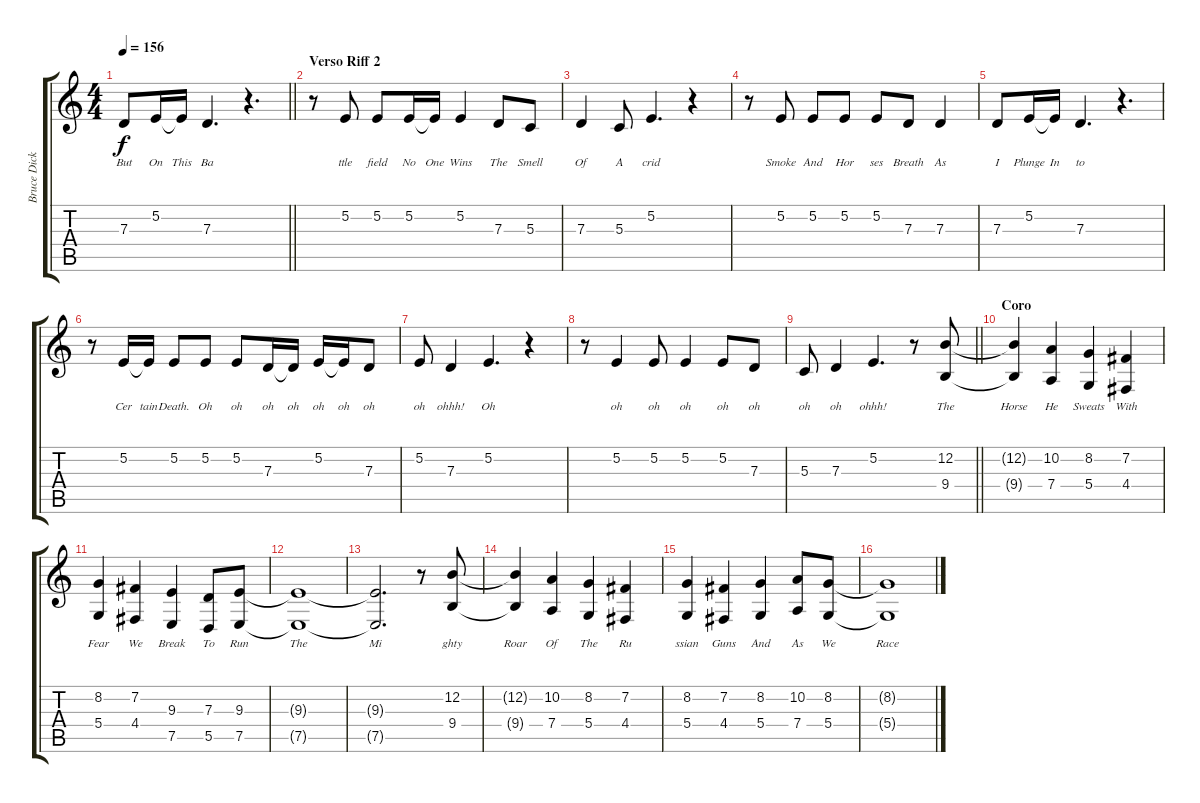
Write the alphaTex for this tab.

\track ("Bruce Dickinson" "Bruce Dick") {instrument lead2sawtooth}
\staff {score tabs}
\tuning (E4 B3 G3 D3 A2 E2) {hide}
\ts (4 4)
\tempo 156
\clef g2
\barLineRight lightlight
\ks c
7.3.8{lyrics (0 "But") lyrics (1 "") lyrics (2 "") lyrics (3 "") lyrics (4 "") dy f} 5.2.16{lyrics (0 "On") lyrics (1 "") lyrics (2 "") lyrics (3 "") lyrics (4 "")} 5.2{t}.16{lyrics (0 "This") lyrics (1 "") lyrics (2 "") lyrics (3 "") lyrics (4 "")} 7.3.4{d lyrics (0 "Ba") lyrics (1 "") lyrics (2 "") lyrics (3 "") lyrics (4 "")} r.4{d} |
\section ("" "Verso Riff 2")
r.8 5.2.8{lyrics (0 "ttle") lyrics (1 "") lyrics (2 "") lyrics (3 "") lyrics (4 "")} 5.2.8{lyrics (0 "field") lyrics (1 "") lyrics (2 "") lyrics (3 "") lyrics (4 "")} 5.2.16{lyrics (0 "No") lyrics (1 "") lyrics (2 "") lyrics (3 "") lyrics (4 "")} 5.2{t}.16{lyrics (0 "One") lyrics (1 "") lyrics (2 "") lyrics (3 "") lyrics (4 "")} 5.2.4{lyrics (0 "Wins") lyrics (1 "") lyrics (2 "") lyrics (3 "") lyrics (4 "")} 7.3.8{lyrics (0 "The") lyrics (1 "") lyrics (2 "") lyrics (3 "") lyrics (4 "")} 5.3.8{lyrics (0 "Smell") lyrics (1 "") lyrics (2 "") lyrics (3 "") lyrics (4 "")} |
7.3.4{lyrics (0 "Of") lyrics (1 "") lyrics (2 "") lyrics (3 "") lyrics (4 "")} 5.3.8{lyrics (0 "A") lyrics (1 "") lyrics (2 "") lyrics (3 "") lyrics (4 "")} 5.2.4{d lyrics (0 "crid") lyrics (1 "") lyrics (2 "") lyrics (3 "") lyrics (4 "")} r.4 |
r.8 5.2.8{lyrics (0 "Smoke") lyrics (1 "") lyrics (2 "") lyrics (3 "") lyrics (4 "")} 5.2.8{lyrics (0 "And") lyrics (1 "") lyrics (2 "") lyrics (3 "") lyrics (4 "")} 5.2.8{lyrics (0 "Hor") lyrics (1 "") lyrics (2 "") lyrics (3 "") lyrics (4 "")} 5.2.8{lyrics (0 "ses") lyrics (1 "") lyrics (2 "") lyrics (3 "") lyrics (4 "")} 7.3.8{lyrics (0 "Breath") lyrics (1 "") lyrics (2 "") lyrics (3 "") lyrics (4 "")} 7.3.4{lyrics (0 "As") lyrics (1 "") lyrics (2 "") lyrics (3 "") lyrics (4 "")} |
7.3.8{lyrics (0 "I") lyrics (1 "") lyrics (2 "") lyrics (3 "") lyrics (4 "")} 5.2.16{lyrics (0 "Plunge") lyrics (1 "") lyrics (2 "") lyrics (3 "") lyrics (4 "")} 5.2{t}.16{lyrics (0 "In") lyrics (1 "") lyrics (2 "") lyrics (3 "") lyrics (4 "")} 7.3.4{d lyrics (0 "to") lyrics (1 "") lyrics (2 "") lyrics (3 "") lyrics (4 "")} r.4{d} |
r.8 5.2.16{lyrics (0 "Cer") lyrics (1 "") lyrics (2 "") lyrics (3 "") lyrics (4 "")} 5.2{t}.16{lyrics (0 "tain") lyrics (1 "") lyrics (2 "") lyrics (3 "") lyrics (4 "")} 5.2.8{lyrics (0 "Death.") lyrics (1 "") lyrics (2 "") lyrics (3 "") lyrics (4 "")} 5.2.8{lyrics (0 "Oh") lyrics (1 "") lyrics (2 "") lyrics (3 "") lyrics (4 "")} 5.2.8{lyrics (0 "oh") lyrics (1 "") lyrics (2 "") lyrics (3 "") lyrics (4 "")} 7.3.16{lyrics (0 "oh") lyrics (1 "") lyrics (2 "") lyrics (3 "") lyrics (4 "")} 7.3{t}.16{lyrics (0 "oh") lyrics (1 "") lyrics (2 "") lyrics (3 "") lyrics (4 "")} 5.2.16{lyrics (0 "oh") lyrics (1 "") lyrics (2 "") lyrics (3 "") lyrics (4 "")} 5.2{t}.16{lyrics (0 "oh") lyrics (1 "") lyrics (2 "") lyrics (3 "") lyrics (4 "")} 7.3.8{lyrics (0 "oh") lyrics (1 "") lyrics (2 "") lyrics (3 "") lyrics (4 "")} |
5.2.8{lyrics (0 "oh") lyrics (1 "") lyrics (2 "") lyrics (3 "") lyrics (4 "")} 7.3.4{lyrics (0 "ohhh!") lyrics (1 "") lyrics (2 "") lyrics (3 "") lyrics (4 "")} 5.2.4{d lyrics (0 "Oh") lyrics (1 "") lyrics (2 "") lyrics (3 "") lyrics (4 "")} r.4 |
r.8 5.2.4{lyrics (0 "oh") lyrics (1 "") lyrics (2 "") lyrics (3 "") lyrics (4 "")} 5.2.8{lyrics (0 "oh") lyrics (1 "") lyrics (2 "") lyrics (3 "") lyrics (4 "")} 5.2.4{lyrics (0 "oh") lyrics (1 "") lyrics (2 "") lyrics (3 "") lyrics (4 "")} 5.2.8{lyrics (0 "oh") lyrics (1 "") lyrics (2 "") lyrics (3 "") lyrics (4 "")} 7.3.8{lyrics (0 "oh") lyrics (1 "") lyrics (2 "") lyrics (3 "") lyrics (4 "")} |
\barLineRight lightlight
5.3.8{lyrics (0 "oh") lyrics (1 "") lyrics (2 "") lyrics (3 "") lyrics (4 "")} 7.3.4{lyrics (0 "oh") lyrics (1 "") lyrics (2 "") lyrics (3 "") lyrics (4 "")} 5.2.4{d lyrics (0 "ohhh!") lyrics (1 "") lyrics (2 "") lyrics (3 "") lyrics (4 "")} r.8 (12.2 9.4).8{lyrics (0 "The") lyrics (1 "") lyrics (2 "") lyrics (3 "") lyrics (4 "")} |
\section ("" "Coro")
(12.2{t} 9.4{t}).4{lyrics (0 "Horse") lyrics (1 "") lyrics (2 "") lyrics (3 "") lyrics (4 "")} (10.2 7.4).4{lyrics (0 "He") lyrics (1 "") lyrics (2 "") lyrics (3 "") lyrics (4 "")} (8.2 5.4).4{lyrics (0 "Sweats") lyrics (1 "") lyrics (2 "") lyrics (3 "") lyrics (4 "")} (7.2 4.4).4{lyrics (0 "With") lyrics (1 "") lyrics (2 "") lyrics (3 "") lyrics (4 "")} |
(8.2 5.4).4{lyrics (0 "Fear") lyrics (1 "") lyrics (2 "") lyrics (3 "") lyrics (4 "")} (7.2 4.4).4{lyrics (0 "We") lyrics (1 "") lyrics (2 "") lyrics (3 "") lyrics (4 "")} (9.3 7.5).4{lyrics (0 "Break") lyrics (1 "") lyrics (2 "") lyrics (3 "") lyrics (4 "")} (7.3 5.5).8{lyrics (0 "To") lyrics (1 "") lyrics (2 "") lyrics (3 "") lyrics (4 "")} (9.3 7.5).8{lyrics (0 "Run") lyrics (1 "") lyrics (2 "") lyrics (3 "") lyrics (4 "")} |
(9.3{t} 7.5{t}).1{lyrics (0 "The") lyrics (1 "") lyrics (2 "") lyrics (3 "") lyrics (4 "")} |
(9.3{t} 7.5{t}).2{d lyrics (0 "Mi") lyrics (1 "") lyrics (2 "") lyrics (3 "") lyrics (4 "")} r.8 (12.2 9.4).8{lyrics (0 "ghty") lyrics (1 "") lyrics (2 "") lyrics (3 "") lyrics (4 "")} |
(12.2{t} 9.4{t}).4{lyrics (0 "Roar") lyrics (1 "") lyrics (2 "") lyrics (3 "") lyrics (4 "")} (10.2 7.4).4{lyrics (0 "Of") lyrics (1 "") lyrics (2 "") lyrics (3 "") lyrics (4 "")} (8.2 5.4).4{lyrics (0 "The") lyrics (1 "") lyrics (2 "") lyrics (3 "") lyrics (4 "")} (7.2 4.4).4{lyrics (0 "Ru") lyrics (1 "") lyrics (2 "") lyrics (3 "") lyrics (4 "")} |
(8.2 5.4).4{lyrics (0 "ssian") lyrics (1 "") lyrics (2 "") lyrics (3 "") lyrics (4 "")} (7.2 4.4).4{lyrics (0 "Guns") lyrics (1 "") lyrics (2 "") lyrics (3 "") lyrics (4 "")} (8.2 5.4).4{lyrics (0 "And") lyrics (1 "") lyrics (2 "") lyrics (3 "") lyrics (4 "")} (10.2 7.4).8{lyrics (0 "As") lyrics (1 "") lyrics (2 "") lyrics (3 "") lyrics (4 "")} (8.2 5.4).8{lyrics (0 "We") lyrics (1 "") lyrics (2 "") lyrics (3 "") lyrics (4 "")} |
(8.2{t} 5.4{t}).1{lyrics (0 "Race") lyrics (1 "") lyrics (2 "") lyrics (3 "") lyrics (4 "")}
